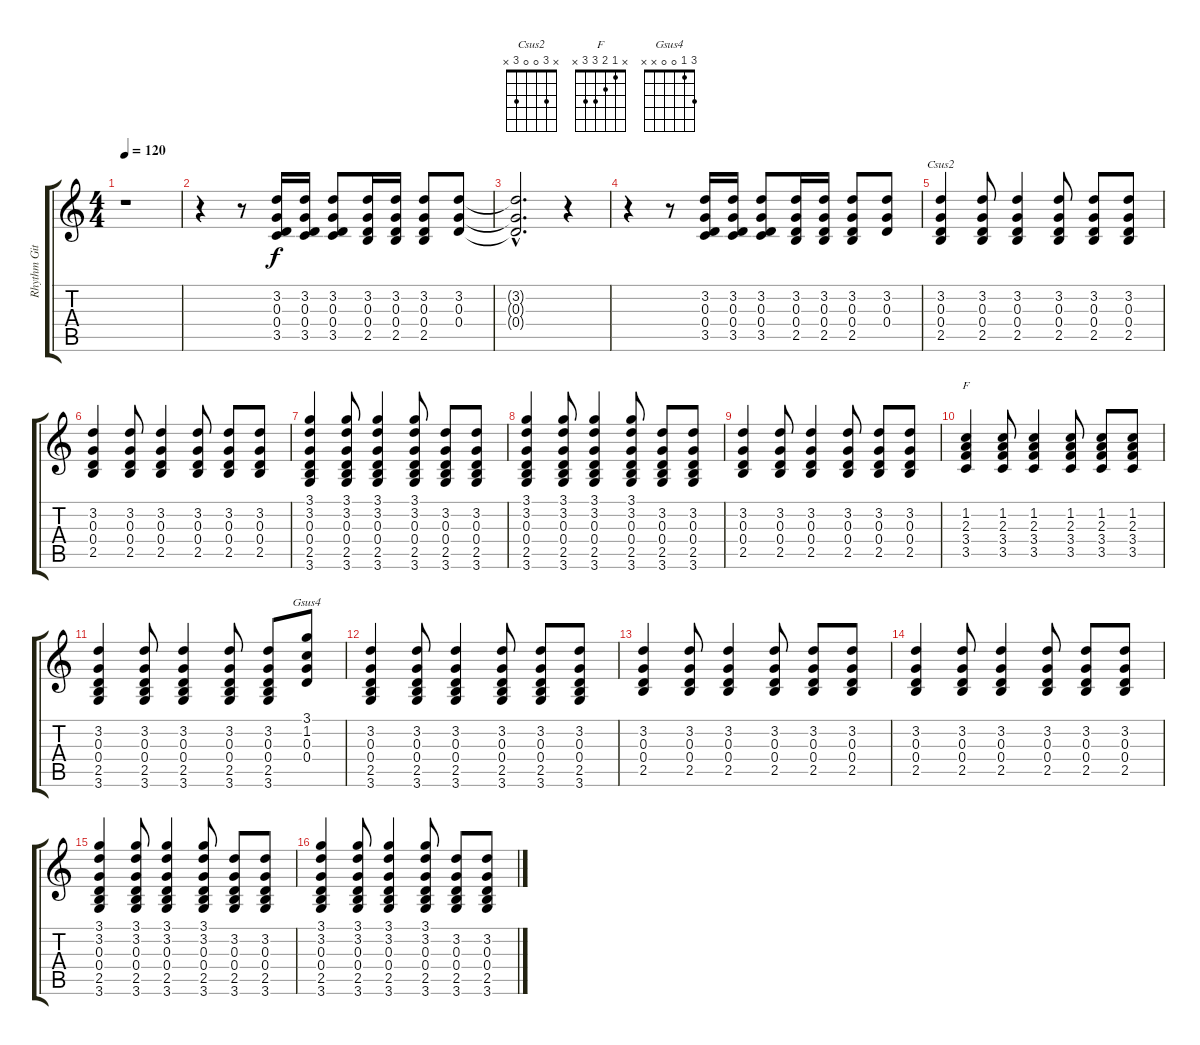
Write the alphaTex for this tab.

\track ("Rhythm Git. II" "Rhythm Git") {instrument acousticguitarsteel}
\staff {score tabs}
\tuning (E4 B3 G3 D3 A2 E2) {hide}
\chord ("Csus2" x 3 0 0 3 x)
\chord ("F" x 1 2 3 3 x)
\chord ("Gsus4" 3 1 0 0 x x)
\ts (4 4)
\tempo 120
\clef g2
\ks c
r.1{dy f} |
r.4 r.8 (3.2 0.3 0.4 3.5).16 (3.2 0.3 0.4 3.5).16 (3.2 0.3 0.4 3.5).8 (3.2 0.3 0.4 2.5).16 (3.2 0.3 0.4 2.5).16 (3.2 0.3 0.4 2.5).8 (3.2 0.3 0.4).8 |
(3.2{hac t} 0.3{hac t} 0.4{hac t}).2{d} r.4 |
r.4 r.8 (3.2 0.3 0.4 3.5).16 (3.2 0.3 0.4 3.5).16 (3.2 0.3 0.4 3.5).8 (3.2 0.3 0.4 2.5).16 (3.2 0.3 0.4 2.5).16 (3.2 0.3 0.4 2.5).8 (3.2 0.3 0.4).8 |
(3.2 0.3 0.4 2.5).4{ch "Csus2"} (3.2 0.3 0.4 2.5).8 (3.2 0.3 0.4 2.5).4 (3.2 0.3 0.4 2.5).8 (3.2 0.3 0.4 2.5).8 (3.2 0.3 0.4 2.5).8 |
(3.2 0.3 0.4 2.5).4 (3.2 0.3 0.4 2.5).8 (3.2 0.3 0.4 2.5).4 (3.2 0.3 0.4 2.5).8 (3.2 0.3 0.4 2.5).8 (3.2 0.3 0.4 2.5).8 |
(3.1 3.2 0.3 0.4 2.5 3.6).4 (3.1 3.2 0.3 0.4 2.5 3.6).8 (3.1 3.2 0.3 0.4 2.5 3.6).4 (3.1 3.2 0.3 0.4 2.5 3.6).8 (3.2 0.3 0.4 2.5 3.6).8 (3.2 0.3 0.4 2.5 3.6).8 |
(3.1 3.2 0.3 0.4 2.5 3.6).4 (3.1 3.2 0.3 0.4 2.5 3.6).8 (3.1 3.2 0.3 0.4 2.5 3.6).4 (3.1 3.2 0.3 0.4 2.5 3.6).8 (3.2 0.3 0.4 2.5 3.6).8 (3.2 0.3 0.4 2.5 3.6).8 |
(3.2 0.3 0.4 2.5).4 (3.2 0.3 0.4 2.5).8 (3.2 0.3 0.4 2.5).4 (3.2 0.3 0.4 2.5).8 (3.2 0.3 0.4 2.5).8 (3.2 0.3 0.4 2.5).8 |
(1.2 2.3 3.4 3.5).4{ch "F"} (1.2 2.3 3.4 3.5).8 (1.2 2.3 3.4 3.5).4 (1.2 2.3 3.4 3.5).8 (1.2 2.3 3.4 3.5).8 (1.2 2.3 3.4 3.5).8 |
(3.2 0.3 0.4 2.5 3.6).4 (3.2 0.3 0.4 2.5 3.6).8 (3.2 0.3 0.4 2.5 3.6).4 (3.2 0.3 0.4 2.5 3.6).8 (3.2 0.3 0.4 2.5 3.6).8 (3.1 1.2 0.3 0.4).8{ch "Gsus4"} |
(3.2 0.3 0.4 2.5 3.6).4 (3.2 0.3 0.4 2.5 3.6).8 (3.2 0.3 0.4 2.5 3.6).4 (3.2 0.3 0.4 2.5 3.6).8 (3.2 0.3 0.4 2.5 3.6).8 (3.2 0.3 0.4 2.5 3.6).8 |
(3.2 0.3 0.4 2.5).4 (3.2 0.3 0.4 2.5).8 (3.2 0.3 0.4 2.5).4 (3.2 0.3 0.4 2.5).8 (3.2 0.3 0.4 2.5).8 (3.2 0.3 0.4 2.5).8 |
(3.2 0.3 0.4 2.5).4 (3.2 0.3 0.4 2.5).8 (3.2 0.3 0.4 2.5).4 (3.2 0.3 0.4 2.5).8 (3.2 0.3 0.4 2.5).8 (3.2 0.3 0.4 2.5).8 |
(3.1 3.2 0.3 0.4 2.5 3.6).4 (3.1 3.2 0.3 0.4 2.5 3.6).8 (3.1 3.2 0.3 0.4 2.5 3.6).4 (3.1 3.2 0.3 0.4 2.5 3.6).8 (3.2 0.3 0.4 2.5 3.6).8 (3.2 0.3 0.4 2.5 3.6).8 |
(3.1 3.2 0.3 0.4 2.5 3.6).4 (3.1 3.2 0.3 0.4 2.5 3.6).8 (3.1 3.2 0.3 0.4 2.5 3.6).4 (3.1 3.2 0.3 0.4 2.5 3.6).8 (3.2 0.3 0.4 2.5 3.6).8 (3.2 0.3 0.4 2.5 3.6).8
